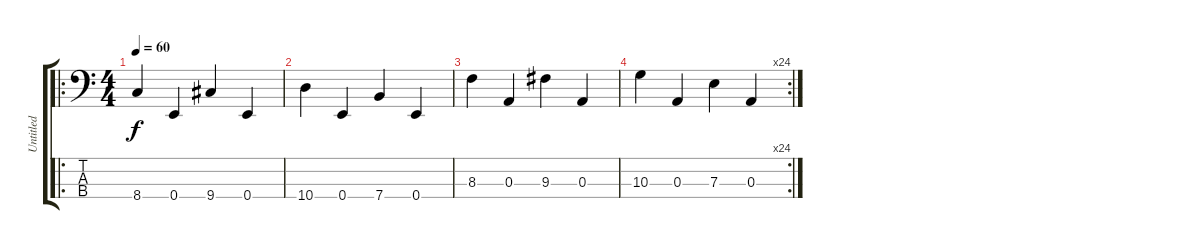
\track ("Untitled" "Untitled") {instrument electricbassfinger}
\staff {score tabs}
\tuning (G2 D2 A1 E1) {hide}
\ro
\ts (4 4)
\tempo 60
\clef f4
\ks c
8.4.4{dy f instrument electricbassfinger} 0.4.4 9.4.4 0.4.4 |
10.4.4 0.4.4 7.4.4 0.4.4 |
8.3.4 0.3.4 9.3.4 0.3.4 |
\rc 24
10.3.4 0.3.4 7.3.4 0.3.4
